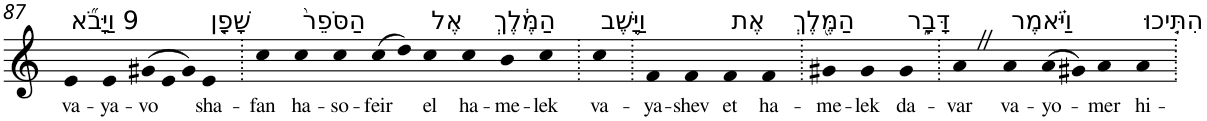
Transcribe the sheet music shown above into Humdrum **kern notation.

**kern	**text
*part1	*part1
*staff1	*staff1
*I"Piano	*
*I'Pno	*
!!LO:PB:g=z
*clefG2	*
*k[]	*
=87	=87
!LO:TX:a:t=9 וַיָּבֹ֞א	!
!	!LO:LY:b
4e	va-
!	!LO:LY:b
4e	-ya-
*Xtuplet	*
!	!LO:LY:b
(>12g#X	-vo
12e	.
12g#)	.
!LO:TX:a:t=שָׁפָ֤ן	!
!	!LO:LY:b
4e	sha-
=88.	=88.
!	!LO:LY:b
4cc	-fan
!LO:TX:a:t=הַסֹּפֵר֙	!
!	!LO:LY:b
4cc	ha-
!	!LO:LY:b
4cc	-so-
!	!LO:LY:b
(>8cc	-feir
8dd)	.
!LO:TX:a:t=אֶל	!
!	!LO:LY:b
4cc	el
!LO:TX:a:t=הַמֶּ֔לֶךְ	!
!	!LO:LY:b
4cc	ha-
!	!LO:LY:b
4b	-me-
!	!LO:LY:b
4cc	-lek
=89.	=89.
!LO:TX:a:t=וַיָּ֥שֶׁב	!
!	!LO:LY:b
4cc	va-
=90.	=90.
!	!LO:LY:b
4f	-ya-
!	!LO:LY:b
4f	-shev
!LO:TX:a:t=אֶת	!
!	!LO:LY:b
4f	et
!LO:TX:a:t=הַמֶּ֖לֶךְ	!
!	!LO:LY:b
4f	ha-
=91.	=91.
!	!LO:LY:b
4g#X	-me-
!	!LO:LY:b
4g#	-lek
!LO:TX:a:t=דָּבָ֑ר	!
!	!LO:LY:b
4g#	da-
=92.	=92.
!	!LO:LY:b
4aZ	-var
!LO:TX:a:t=וַיֹּ֗אמֶר	!
!	!LO:LY:b
4a	va-
!	!LO:LY:b
(>8a	-yo-
8g#X)	.
!	!LO:LY:b
4a	-mer
!LO:TX:a:t=הִתִּ֤יכוּ	!
!	!LO:LY:b
4a	hi-
=.	=.
*-	*-
